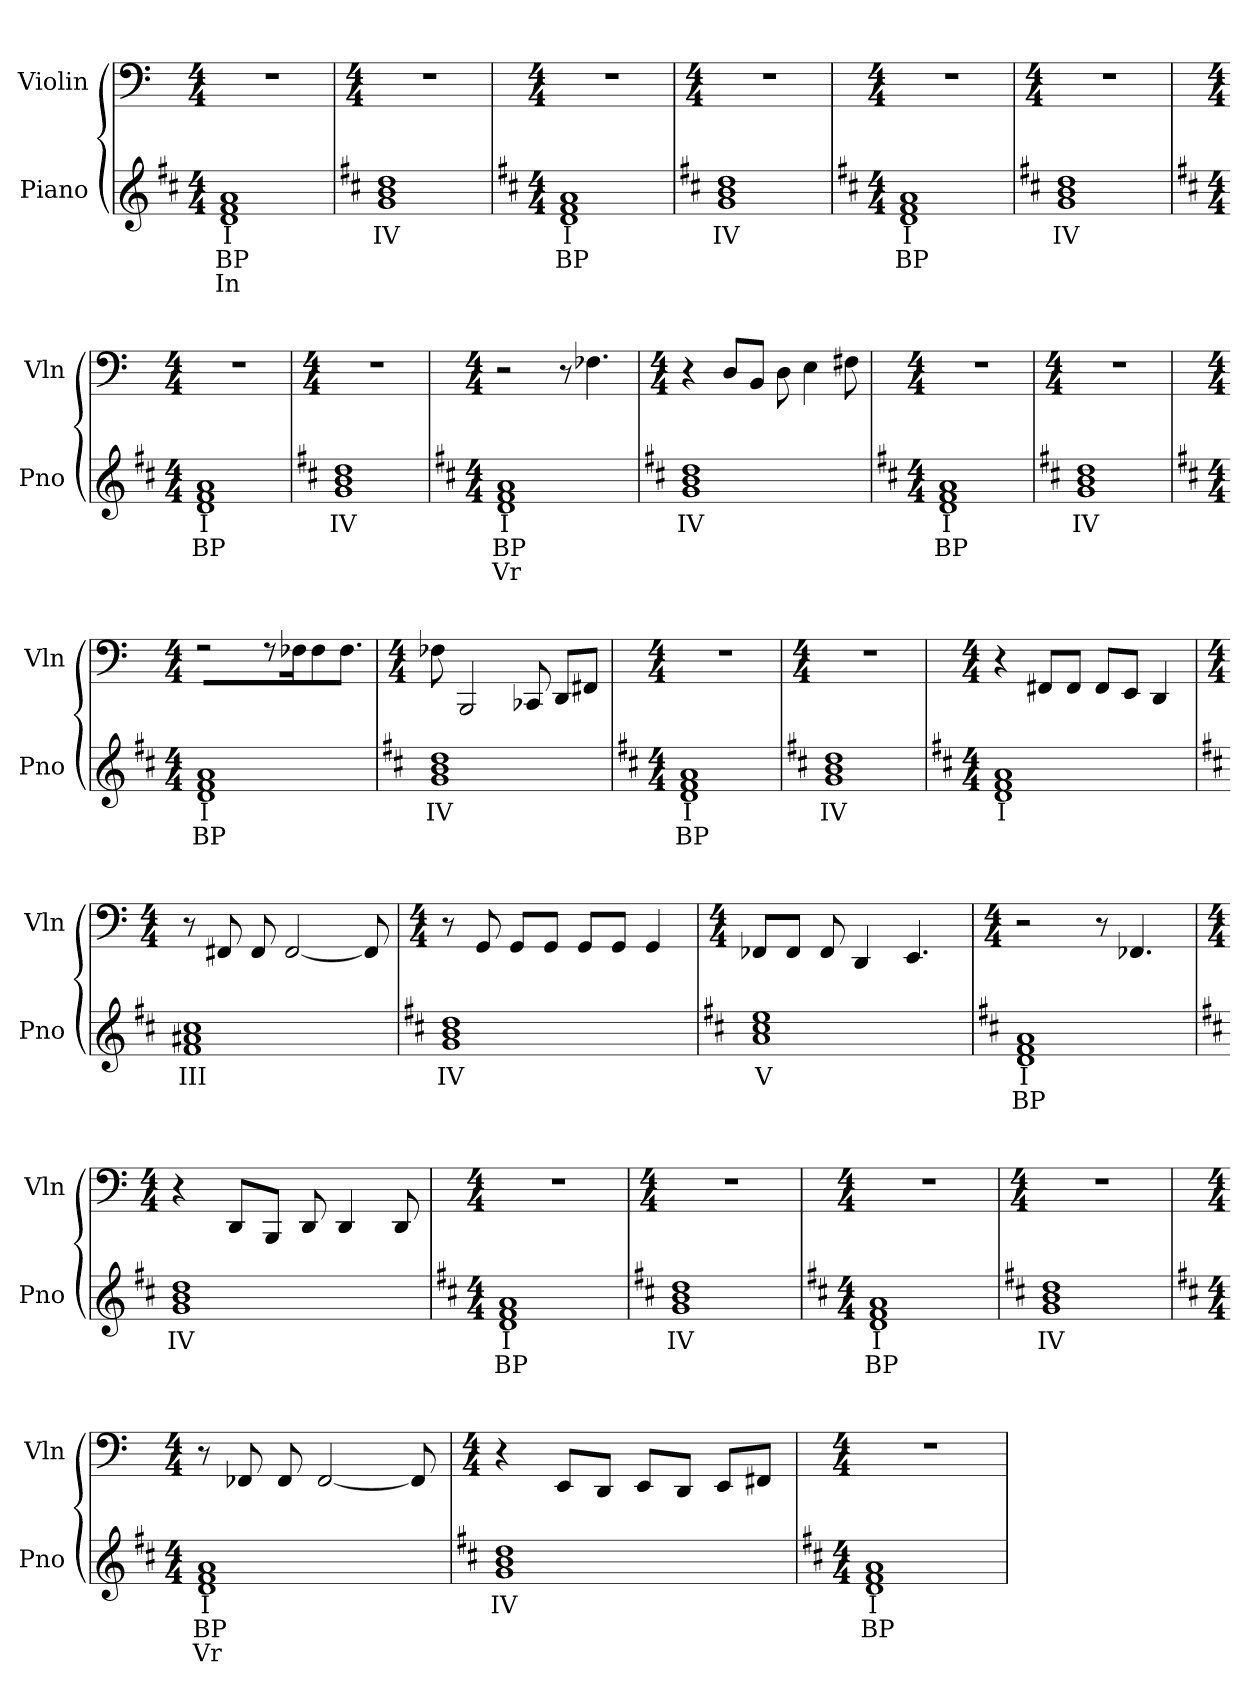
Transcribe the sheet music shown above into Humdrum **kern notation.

**kern	**text	**text	**text	**kern
*part2	*part2	*part2	*part2	*part1
*staff2	*staff2	*staff2	*staff2	*staff1
*I"Piano	*	*	*	*I"Violin
*I'Pno	*	*	*	*I'Vln
*k[f#c#]	*	*	*	*
*D:	*	*	*	*
*M4/4	*	*	*	*M4/4
=	=	=	=	=
1d 1f# 1a	I	BP	In	1r
=	=	=	=	=
*k[f#c#]	*	*	*	*
*D:	*	*	*	*
*	*	*	*	*M4/4
1g 1b 1dd	IV	.	.	1r
=	=	=	=	=
*k[f#c#]	*	*	*	*
*D:	*	*	*	*
*M4/4	*	*	*	*M4/4
1d 1f# 1a	I	BP	.	1r
=	=	=	=	=
*k[f#c#]	*	*	*	*
*D:	*	*	*	*
*	*	*	*	*M4/4
1g 1b 1dd	IV	.	.	1r
=	=	=	=	=
*k[f#c#]	*	*	*	*
*D:	*	*	*	*
*M4/4	*	*	*	*M4/4
1d 1f# 1a	I	BP	.	1r
=	=	=	=	=
*k[f#c#]	*	*	*	*
*D:	*	*	*	*
*	*	*	*	*M4/4
1g 1b 1dd	IV	.	.	1r
=	=	=	=	=
*k[f#c#]	*	*	*	*
*D:	*	*	*	*
*M4/4	*	*	*	*M4/4
1d 1f# 1a	I	BP	.	1r
=	=	=	=	=
*k[f#c#]	*	*	*	*
*D:	*	*	*	*
*	*	*	*	*M4/4
1g 1b 1dd	IV	.	.	1r
=	=	=	=	=
*k[f#c#]	*	*	*	*
*D:	*	*	*	*
*M4/4	*	*	*	*M4/4
1d 1f# 1a	I	BP	Vr	2r
.	.	.	.	8r
.	.	.	.	4.F-X
=	=	=	=	=
*k[f#c#]	*	*	*	*
*D:	*	*	*	*
*	*	*	*	*M4/4
1g 1b 1dd	IV	.	.	4r
.	.	.	.	8DL
.	.	.	.	8BBJ
.	.	.	.	8D
.	.	.	.	4E
.	.	.	.	8F#X
=	=	=	=	=
*k[f#c#]	*	*	*	*
*D:	*	*	*	*
*M4/4	*	*	*	*M4/4
1d 1f# 1a	I	BP	.	1r
=	=	=	=	=
*k[f#c#]	*	*	*	*
*D:	*	*	*	*
*	*	*	*	*M4/4
1g 1b 1dd	IV	.	.	1r
=	=	=	=	=
*k[f#c#]	*	*	*	*
*D:	*	*	*	*
*M4/4	*	*	*	*M4/4
1d 1f# 1a	I	BP	.	2r
.	.	.	.	8r
.	.	.	.	16F-XKL
.	.	.	.	8F-J
.	.	.	.	8.F-J
=	=	=	=	=
*k[f#c#]	*	*	*	*
*D:	*	*	*	*
*	*	*	*	*M4/4
1g 1b 1dd	IV	.	.	8F-X
.	.	.	.	2BBB
.	.	.	.	8CC-X
.	.	.	.	8DDL
.	.	.	.	8FF#XJ
=	=	=	=	=
*k[f#c#]	*	*	*	*
*D:	*	*	*	*
*M4/4	*	*	*	*M4/4
1d 1f# 1a	I	BP	.	1r
=	=	=	=	=
*k[f#c#]	*	*	*	*
*D:	*	*	*	*
*	*	*	*	*M4/4
1g 1b 1dd	IV	.	.	1r
=	=	=	=	=
*k[f#c#]	*	*	*	*
*D:	*	*	*	*
*M4/4	*	*	*	*M4/4
1d 1f# 1a	I	.	.	4r
.	.	.	.	8FF#XL
.	.	.	.	8FF#J
.	.	.	.	8FF#L
.	.	.	.	8EEJ
.	.	.	.	4DD
=	=	=	=	=
*k[f#c#]	*	*	*	*
*D:	*	*	*	*
*	*	*	*	*M4/4
1f# 1a#X 1cc#	III	.	.	8r
.	.	.	.	8FF#X
.	.	.	.	8FF#
.	.	.	.	[2FF#
.	.	.	.	8FF#]
=	=	=	=	=
*k[f#c#]	*	*	*	*
*D:	*	*	*	*
*	*	*	*	*M4/4
1g 1b 1dd	IV	.	.	8r
.	.	.	.	8GG
.	.	.	.	8GGL
.	.	.	.	8GGJ
.	.	.	.	8GGL
.	.	.	.	8GGJ
.	.	.	.	4GG
=	=	=	=	=
*k[f#c#]	*	*	*	*
*D:	*	*	*	*
*	*	*	*	*M4/4
1a 1cc# 1ee	V	.	.	8FF-XL
.	.	.	.	8FF-J
.	.	.	.	8FF-
.	.	.	.	4DD
.	.	.	.	4.EE
=	=	=	=	=
*k[f#c#]	*	*	*	*
*D:	*	*	*	*
*	*	*	*	*M4/4
1d 1f# 1a	I	BP	.	2r
.	.	.	.	8r
.	.	.	.	4.FF-X
=	=	=	=	=
*k[f#c#]	*	*	*	*
*D:	*	*	*	*
*	*	*	*	*M4/4
1g 1b 1dd	IV	.	.	4r
.	.	.	.	8DDL
.	.	.	.	8BBBJ
.	.	.	.	8DD
.	.	.	.	4DD
.	.	.	.	8DD
=	=	=	=	=
*k[f#c#]	*	*	*	*
*D:	*	*	*	*
*M4/4	*	*	*	*M4/4
1d 1f# 1a	I	BP	.	1r
=	=	=	=	=
*k[f#c#]	*	*	*	*
*D:	*	*	*	*
*	*	*	*	*M4/4
1g 1b 1dd	IV	.	.	1r
=	=	=	=	=
*k[f#c#]	*	*	*	*
*D:	*	*	*	*
*M4/4	*	*	*	*M4/4
1d 1f# 1a	I	BP	.	1r
=	=	=	=	=
*k[f#c#]	*	*	*	*
*D:	*	*	*	*
*	*	*	*	*M4/4
1g 1b 1dd	IV	.	.	1r
=	=	=	=	=
*k[f#c#]	*	*	*	*
*D:	*	*	*	*
*M4/4	*	*	*	*M4/4
1d 1f# 1a	I	BP	Vr	8r
.	.	.	.	8FF-X
.	.	.	.	8FF-
.	.	.	.	[2FF-
.	.	.	.	8FF-]
=	=	=	=	=
*k[f#c#]	*	*	*	*
*D:	*	*	*	*
*	*	*	*	*M4/4
1g 1b 1dd	IV	.	.	4r
.	.	.	.	8EEL
.	.	.	.	8DDJ
.	.	.	.	8EEL
.	.	.	.	8DDJ
.	.	.	.	8EEL
.	.	.	.	8FF#XJ
=	=	=	=	=
*k[f#c#]	*	*	*	*
*D:	*	*	*	*
*M4/4	*	*	*	*M4/4
1d 1f# 1a	I	BP	.	1r
=	=	=	=	=
*-	*-	*-	*-	*-
